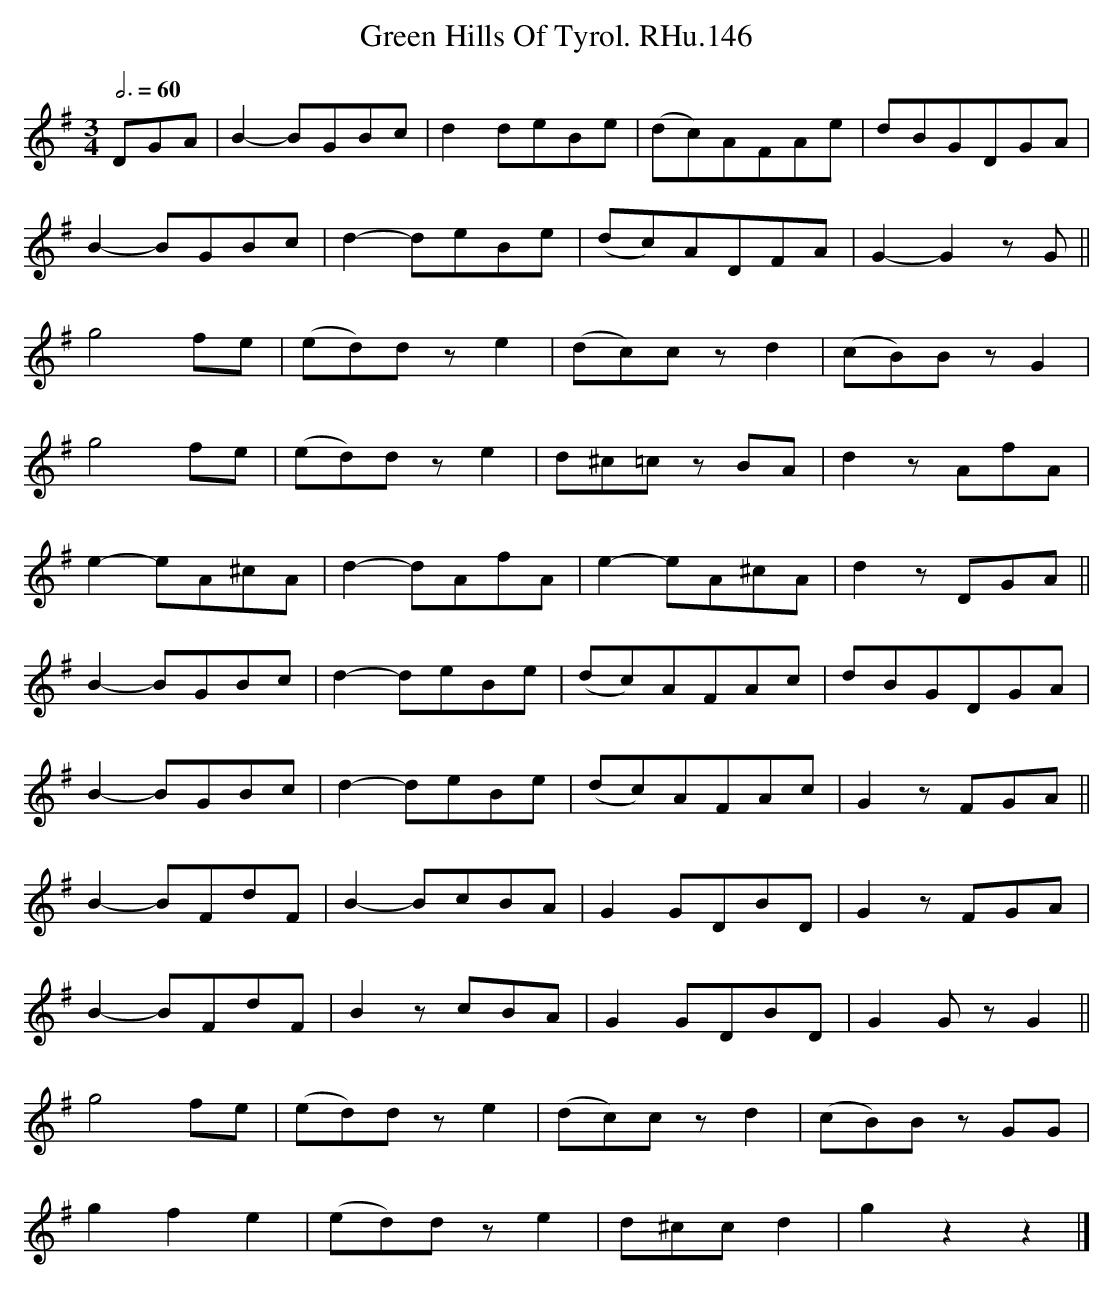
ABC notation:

X:1
T:Green Hills Of Tyrol. RHu.146
M:3/4
L:1/8
Q:3/4=60
K:G
DGA|B2-BGBc|d2deBe|(dc)AFAe|dBGDGA|
B2-BGBc|d2-deBe|(dc)ADFA|G2-G2zG||
g4 fe|(ed)dze2|(dc)czd2|(cB)BzG2|
g4fe|(ed)dze2|d^c=c zBA|d2zAfA|
e2-eA^cA|d2-dAfA|e2-eA^cA|d2z DGA||
B2-BGBc|d2-deBe|(dc)AFAc|dBGDGA|
B2-BGBc|d2-deBe|(dc)AFAc|G2zFGA||
B2-BFdF|B2-BcBA|G2GDBD|G2z FGA|
B2-BFdF|B2zcBA|G2GDBD|G2GzG2||
g4fe|(ed)d ze2|(dc)c zd2|(cB)B zGG|
g2f2e2|(ed)d ze2|d^ccd2|g2z2z2|]
